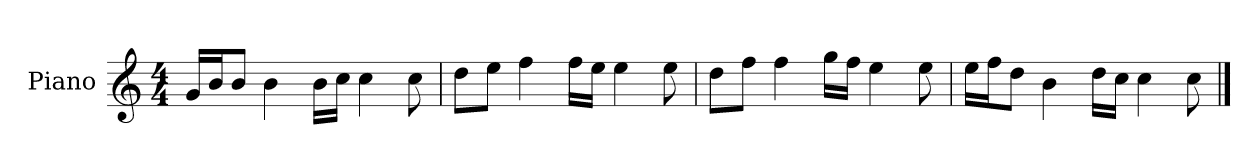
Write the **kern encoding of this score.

**kern
*part1
*staff1
*I"Piano
*I'P-no
*clefG2
*k[]
*M4/4
*MM90
=1
16g/LL
16b/J
8b/J
4b\
16b\LL
16cc\JJ
4cc\
8cc\
=2
8dd\L
8ee\J
4ff\
16ff\LL
16ee\JJ
4ee\
8ee\
=3
8dd\L
8ff\J
4ff\
16gg\LL
16ff\JJ
4ee\
8ee\
=4
16ee\LL
16ff\J
8dd\J
4b\
16dd\LL
16cc\JJ
4cc\
8cc\
==
*-
